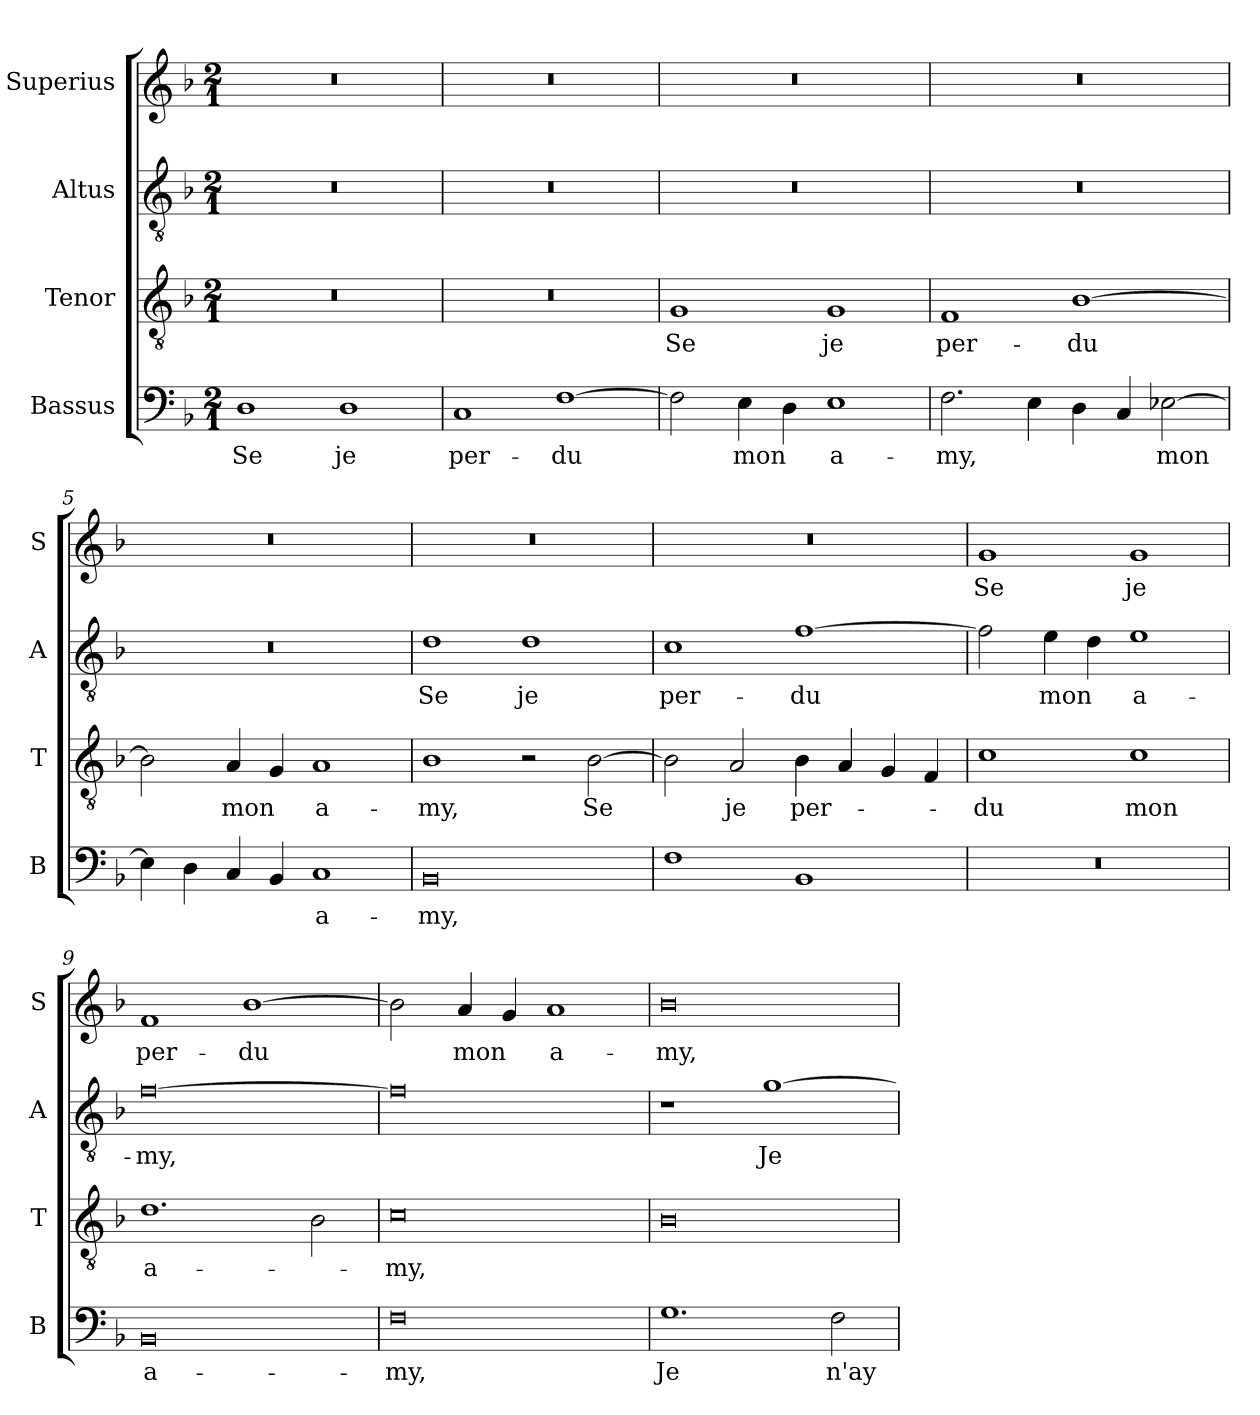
**kern	**text	**kern	**text	**kern	**text	**kern	**text
*part4	*part4	*part3	*part3	*part2	*part2	*part1	*part1
*staff4	*staff4	*staff3	*staff3	*staff2	*staff2	*staff1	*staff1
*I"Bassus	*	*I"Tenor	*	*I"Altus	*	*I"Superius	*
*I'B	*	*I'T	*	*I'A	*	*I'S	*
*clefF4	*	*clefGv2	*	*clefGv2	*	*clefG2	*
*k[b-]	*	*k[b-]	*	*k[b-]	*	*k[b-]	*
*M2/1	*	*M2/1	*	*M2/1	*	*M2/1	*
=1	=1	=1	=1	=1	=1	=1	=1
1D	Se	0r	.	0r	.	0r	.
1D	je	.	.	.	.	.	.
=2	=2	=2	=2	=2	=2	=2	=2
1C	per-	0r	.	0r	.	0r	.
[1F	-du	.	.	.	.	.	.
=3	=3	=3	=3	=3	=3	=3	=3
2F\]	.	1G	Se	0r	.	0r	.
4E\	mon	.	.	.	.	.	.
4D\	.	.	.	.	.	.	.
1E	a-	1G	je	.	.	.	.
=4	=4	=4	=4	=4	=4	=4	=4
2.F\	-my,	1F	per-	0r	.	0r	.
4E\	.	.	.	.	.	.	.
4D\	.	[1B-	-du	.	.	.	.
4C/	.	.	.	.	.	.	.
[2E-X\	mon	.	.	.	.	.	.
=5	=5	=5	=5	=5	=5	=5	=5
4E-\]	.	2B-\]	.	0r	.	0r	.
4D\	.	.	.	.	.	.	.
4C/	.	4A/	mon	.	.	.	.
4BB-/	.	4G/	.	.	.	.	.
1C	a-	1A	a-	.	.	.	.
=6	=6	=6	=6	=6	=6	=6	=6
0BB-	-my,	1B-	-my,	1d	Se	0r	.
.	.	2r	.	1d	je	.	.
.	.	[2B-\	Se	.	.	.	.
=7	=7	=7	=7	=7	=7	=7	=7
1F	.	2B-\]	.	1c	per-	0r	.
.	.	2A/	je	.	.	.	.
1BB-	.	4B-\	per-	[1f	-du	.	.
.	.	4A/	.	.	.	.	.
.	.	4G/	.	.	.	.	.
.	.	4F/	.	.	.	.	.
=8	=8	=8	=8	=8	=8	=8	=8
0r	.	1c	-du	2f\]	.	1g	Se
.	.	.	.	4e\	mon	.	.
.	.	.	.	4d\	.	.	.
.	.	1c	mon	1e	a-	1g	je
=9	=9	=9	=9	=9	=9	=9	=9
0BB-	a-	1.d	a-	[0f	-my,	1f	per-
.	.	.	.	.	.	[1b-	-du
.	.	2B-\	.	.	.	.	.
=10	=10	=10	=10	=10	=10	=10	=10
0F	-my,	0c	-my,	0f]	.	2b-\]	.
.	.	.	.	.	.	4a/	mon
.	.	.	.	.	.	4g/	.
.	.	.	.	.	.	1a	a-
=11	=11	=11	=11	=11	=11	=11	=11
1.G	Je	0B-	.	1r	.	0b-	-my,
.	.	.	.	[1g	Je	.	.
2F\	n'ay	.	.	.	.	.	.
=	=	=	=	=	=	=	=
*-	*-	*-	*-	*-	*-	*-	*-
